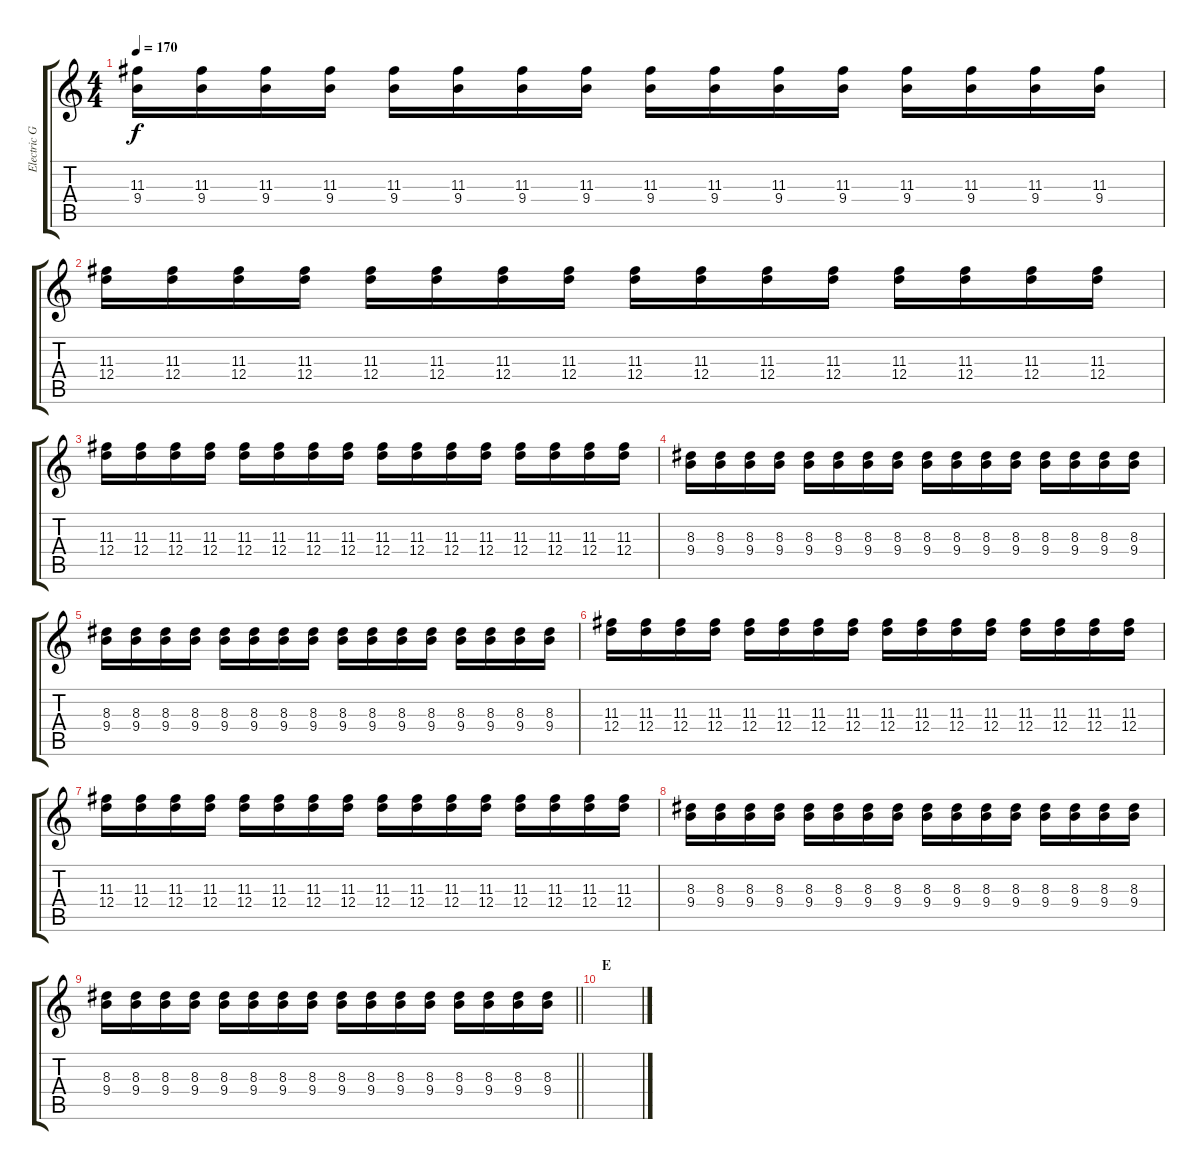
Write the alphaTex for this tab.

\track ("Electric Guitar" "Electric G") {instrument overdrivenguitar}
\staff {score tabs}
\tuning (E4 B3 G3 D3 A2 E2) {hide}
\ts (4 4)
\tempo 170
\clef g2
\ks c
(11.3 9.4).16{dy f} (11.3 9.4).16 (11.3 9.4).16 (11.3 9.4).16 (11.3 9.4).16 (11.3 9.4).16 (11.3 9.4).16 (11.3 9.4).16 (11.3 9.4).16 (11.3 9.4).16 (11.3 9.4).16 (11.3 9.4).16 (11.3 9.4).16 (11.3 9.4).16 (11.3 9.4).16 (11.3 9.4).16 |
(11.3 12.4).16 (11.3 12.4).16 (11.3 12.4).16 (11.3 12.4).16 (11.3 12.4).16 (11.3 12.4).16 (11.3 12.4).16 (11.3 12.4).16 (11.3 12.4).16 (11.3 12.4).16 (11.3 12.4).16 (11.3 12.4).16 (11.3 12.4).16 (11.3 12.4).16 (11.3 12.4).16 (11.3 12.4).16 |
(11.3 12.4).16 (11.3 12.4).16 (11.3 12.4).16 (11.3 12.4).16 (11.3 12.4).16 (11.3 12.4).16 (11.3 12.4).16 (11.3 12.4).16 (11.3 12.4).16 (11.3 12.4).16 (11.3 12.4).16 (11.3 12.4).16 (11.3 12.4).16 (11.3 12.4).16 (11.3 12.4).16 (11.3 12.4).16 |
(8.3 9.4).16 (8.3 9.4).16 (8.3 9.4).16 (8.3 9.4).16 (8.3 9.4).16 (8.3 9.4).16 (8.3 9.4).16 (8.3 9.4).16 (8.3 9.4).16 (8.3 9.4).16 (8.3 9.4).16 (8.3 9.4).16 (8.3 9.4).16 (8.3 9.4).16 (8.3 9.4).16 (8.3 9.4).16 |
(8.3 9.4).16 (8.3 9.4).16 (8.3 9.4).16 (8.3 9.4).16 (8.3 9.4).16 (8.3 9.4).16 (8.3 9.4).16 (8.3 9.4).16 (8.3 9.4).16 (8.3 9.4).16 (8.3 9.4).16 (8.3 9.4).16 (8.3 9.4).16 (8.3 9.4).16 (8.3 9.4).16 (8.3 9.4).16 |
(11.3 12.4).16 (11.3 12.4).16 (11.3 12.4).16 (11.3 12.4).16 (11.3 12.4).16 (11.3 12.4).16 (11.3 12.4).16 (11.3 12.4).16 (11.3 12.4).16 (11.3 12.4).16 (11.3 12.4).16 (11.3 12.4).16 (11.3 12.4).16 (11.3 12.4).16 (11.3 12.4).16 (11.3 12.4).16 |
(11.3 12.4).16 (11.3 12.4).16 (11.3 12.4).16 (11.3 12.4).16 (11.3 12.4).16 (11.3 12.4).16 (11.3 12.4).16 (11.3 12.4).16 (11.3 12.4).16 (11.3 12.4).16 (11.3 12.4).16 (11.3 12.4).16 (11.3 12.4).16 (11.3 12.4).16 (11.3 12.4).16 (11.3 12.4).16 |
(8.3 9.4).16 (8.3 9.4).16 (8.3 9.4).16 (8.3 9.4).16 (8.3 9.4).16 (8.3 9.4).16 (8.3 9.4).16 (8.3 9.4).16 (8.3 9.4).16 (8.3 9.4).16 (8.3 9.4).16 (8.3 9.4).16 (8.3 9.4).16 (8.3 9.4).16 (8.3 9.4).16 (8.3 9.4).16 |
\barLineRight lightlight
(8.3 9.4).16 (8.3 9.4).16 (8.3 9.4).16 (8.3 9.4).16 (8.3 9.4).16 (8.3 9.4).16 (8.3 9.4).16 (8.3 9.4).16 (8.3 9.4).16 (8.3 9.4).16 (8.3 9.4).16 (8.3 9.4).16 (8.3 9.4).16 (8.3 9.4).16 (8.3 9.4).16 (8.3 9.4).16 |
\section ("" "E")
